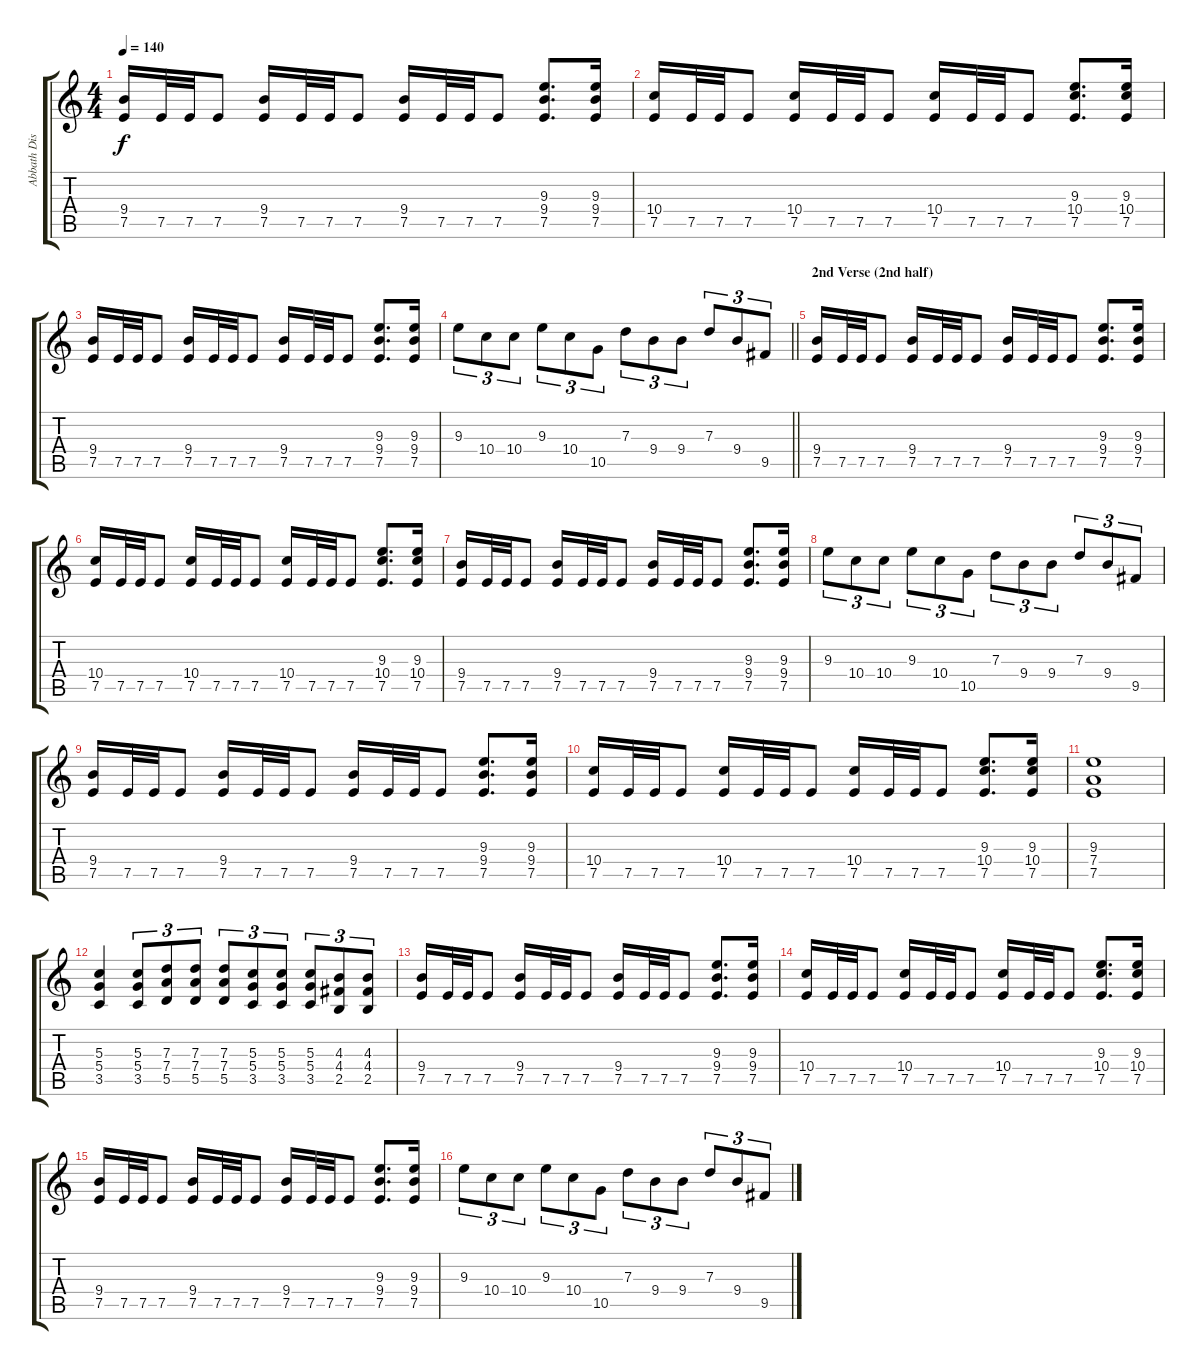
\track ("Abbath Distortion Guitar" "Abbath Dis") {instrument distortionguitar}
\staff {score tabs}
\tuning (E4 B3 G3 D3 A2 E2) {hide}
\ts (4 4)
\tempo 140
\clef g2
\ks c
(9.4 7.5).16{dy f} 7.5.32 7.5.32 7.5.8 (9.4 7.5).16 7.5.32 7.5.32 7.5.8 (9.4 7.5).16 7.5.32 7.5.32 7.5.8 (9.3 9.4 7.5).8{d} (9.3 9.4 7.5).16 |
(10.4 7.5).16 7.5.32 7.5.32 7.5.8 (10.4 7.5).16 7.5.32 7.5.32 7.5.8 (10.4 7.5).16 7.5.32 7.5.32 7.5.8 (9.3 10.4 7.5).8{d} (9.3 10.4 7.5).16 |
(9.4 7.5).16 7.5.32 7.5.32 7.5.8 (9.4 7.5).16 7.5.32 7.5.32 7.5.8 (9.4 7.5).16 7.5.32 7.5.32 7.5.8 (9.3 9.4 7.5).8{d} (9.3 9.4 7.5).16 |
\barLineRight lightlight
9.3.8{tu (3 2)} 10.4.8{tu (3 2)} 10.4.8{tu (3 2)} 9.3.8{tu (3 2)} 10.4.8{tu (3 2)} 10.5.8{tu (3 2)} 7.3.8{tu (3 2)} 9.4.8{tu (3 2)} 9.4.8{tu (3 2)} 7.3.8{tu (3 2)} 9.4.8{tu (3 2)} 9.5.8{tu (3 2)} |
\section ("" "2nd Verse (2nd half)")
(9.4 7.5).16 7.5.32 7.5.32 7.5.8 (9.4 7.5).16 7.5.32 7.5.32 7.5.8 (9.4 7.5).16 7.5.32 7.5.32 7.5.8 (9.3 9.4 7.5).8{d} (9.3 9.4 7.5).16 |
(10.4 7.5).16 7.5.32 7.5.32 7.5.8 (10.4 7.5).16 7.5.32 7.5.32 7.5.8 (10.4 7.5).16 7.5.32 7.5.32 7.5.8 (9.3 10.4 7.5).8{d} (9.3 10.4 7.5).16 |
(9.4 7.5).16 7.5.32 7.5.32 7.5.8 (9.4 7.5).16 7.5.32 7.5.32 7.5.8 (9.4 7.5).16 7.5.32 7.5.32 7.5.8 (9.3 9.4 7.5).8{d} (9.3 9.4 7.5).16 |
9.3.8{tu (3 2)} 10.4.8{tu (3 2)} 10.4.8{tu (3 2)} 9.3.8{tu (3 2)} 10.4.8{tu (3 2)} 10.5.8{tu (3 2)} 7.3.8{tu (3 2)} 9.4.8{tu (3 2)} 9.4.8{tu (3 2)} 7.3.8{tu (3 2)} 9.4.8{tu (3 2)} 9.5.8{tu (3 2)} |
(9.4 7.5).16 7.5.32 7.5.32 7.5.8 (9.4 7.5).16 7.5.32 7.5.32 7.5.8 (9.4 7.5).16 7.5.32 7.5.32 7.5.8 (9.3 9.4 7.5).8{d} (9.3 9.4 7.5).16 |
(10.4 7.5).16 7.5.32 7.5.32 7.5.8 (10.4 7.5).16 7.5.32 7.5.32 7.5.8 (10.4 7.5).16 7.5.32 7.5.32 7.5.8 (9.3 10.4 7.5).8{d} (9.3 10.4 7.5).16 |
(9.3 7.4 7.5).1 |
(5.3 5.4 3.5).4 (5.3 5.4 3.5).8{tu (3 2)} (7.3 7.4 5.5).8{tu (3 2)} (7.3 7.4 5.5).8{tu (3 2)} (7.3 7.4 5.5).8{tu (3 2)} (5.3 5.4 3.5).8{tu (3 2)} (5.3 5.4 3.5).8{tu (3 2)} (5.3 5.4 3.5).8{tu (3 2)} (4.3 4.4 2.5).8{tu (3 2)} (4.3 4.4 2.5).8{tu (3 2)} |
(9.4 7.5).16 7.5.32 7.5.32 7.5.8 (9.4 7.5).16 7.5.32 7.5.32 7.5.8 (9.4 7.5).16 7.5.32 7.5.32 7.5.8 (9.3 9.4 7.5).8{d} (9.3 9.4 7.5).16 |
(10.4 7.5).16 7.5.32 7.5.32 7.5.8 (10.4 7.5).16 7.5.32 7.5.32 7.5.8 (10.4 7.5).16 7.5.32 7.5.32 7.5.8 (9.3 10.4 7.5).8{d} (9.3 10.4 7.5).16 |
(9.4 7.5).16 7.5.32 7.5.32 7.5.8 (9.4 7.5).16 7.5.32 7.5.32 7.5.8 (9.4 7.5).16 7.5.32 7.5.32 7.5.8 (9.3 9.4 7.5).8{d} (9.3 9.4 7.5).16 |
9.3.8{tu (3 2)} 10.4.8{tu (3 2)} 10.4.8{tu (3 2)} 9.3.8{tu (3 2)} 10.4.8{tu (3 2)} 10.5.8{tu (3 2)} 7.3.8{tu (3 2)} 9.4.8{tu (3 2)} 9.4.8{tu (3 2)} 7.3.8{tu (3 2)} 9.4.8{tu (3 2)} 9.5.8{tu (3 2)}
